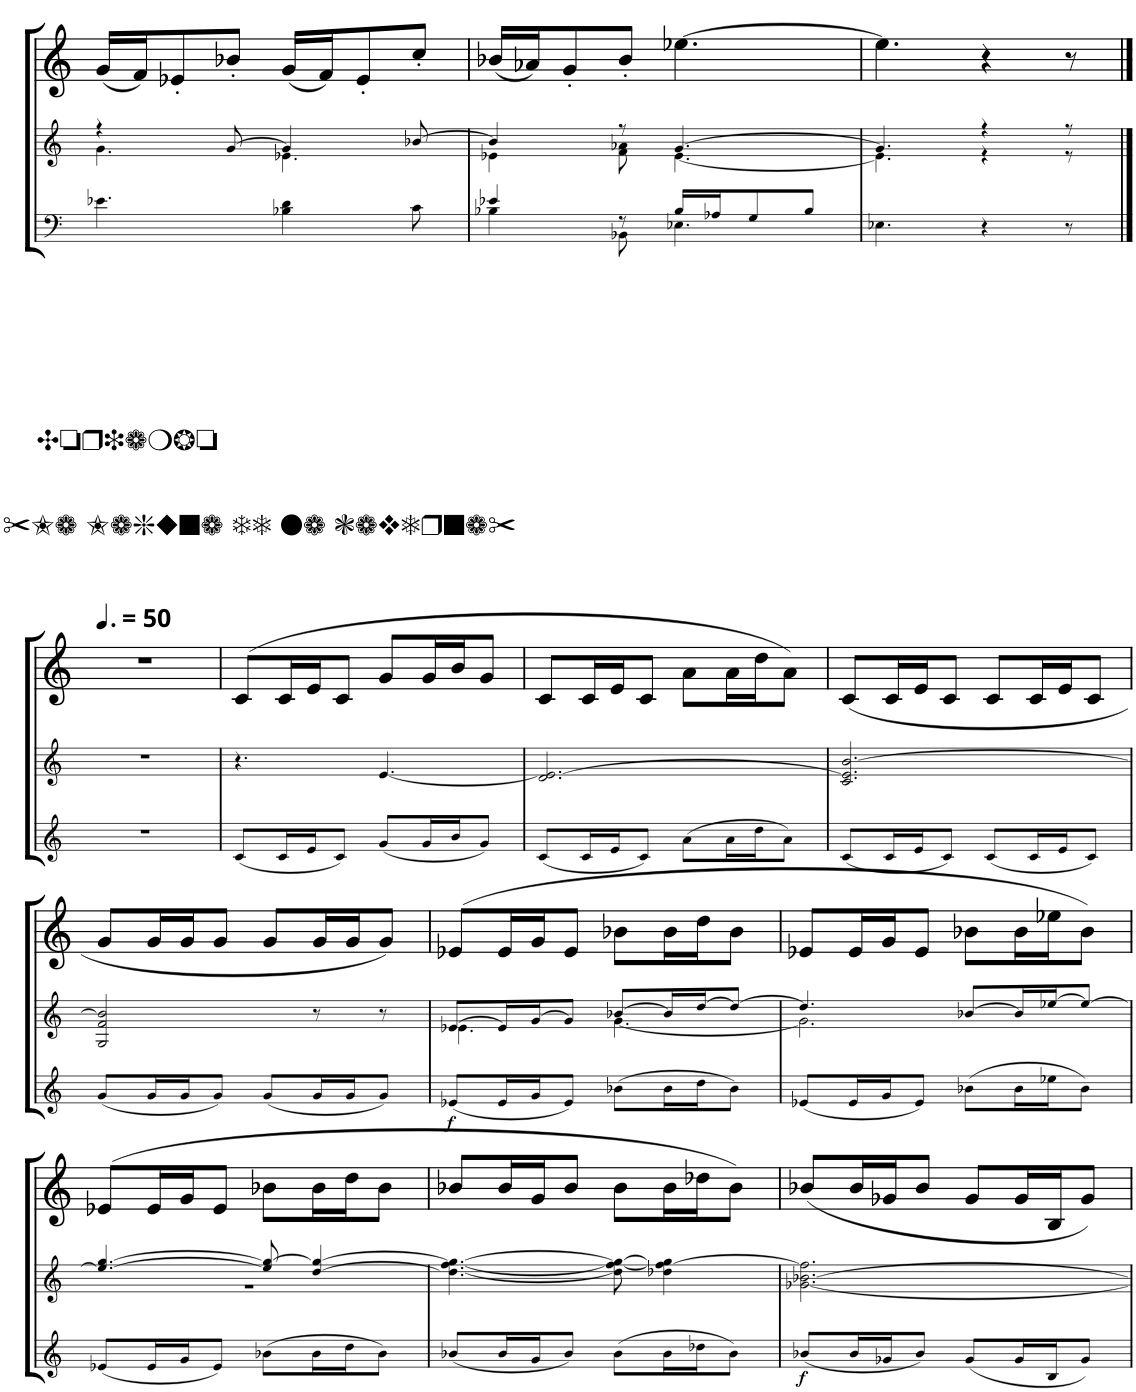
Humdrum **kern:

**kern	**dynam	**kern	**kern
*part3	*part3	*part2	*part1
*staff3	*staff3	*staff2	*staff1
*I"Bajo eléctrico	*	*I"Soprano	*I"Ukelele
!!LO:PB:g=z
*clefF4	*	*clefG2	*clefG2
*k[]	*	*k[]	*k[]
*M6/8	*	*M6/8	*M6/8
=17	=17	=17	=17
*	*	*^	*
4.e-X\	.	4r	4.g\	(16g/LL
.	.	.	.	16f/J)
.	.	.	.	8e-X'/
.	.	[8g/	.	8b-X'/J
4B-X\ 4d\	.	4g/]	4.e-X\	(16g/LL
.	.	.	.	16f/J)
.	.	.	.	8e-'/
8c\	.	[8b-X/	.	8cc'/J
=18	=18	=18	=18	=18
*^	*	*	*	*
4e-X/	4B-X\	.	4b-/]	4e-X\	(16b-X/LL
.	.	.	.	.	16a-X/J)
.	.	.	.	.	8g'/
8r	8BB-X\	.	8r	8f\ 8a-X\	8b-'/J
16B-/LL	4.E-X\	.	[4.g/	[4.e-\	[4.ee-X\
16A-X/J	.	.	.	.	.
8G/	.	.	.	.	.
8B-/J	.	.	.	.	.
*v	*v	*	*	*	*
=19	=19	=19	=19	=19
4.E-X\	.	4.g/]	4.e-\]	4.ee-\]
4r	.	4r	4r	4r
8r	.	8r	8r	8r
*	*	*v	*v	*
!!LO:LB:g=z
==1	==1	==1	==1
*stria5	*	*stria5	*
*clefG2	*	*	*
*	*	*	*MM75
2.r	.	2.r	2.r
=2	=2	=2	=2
(8c/L	.	4.r	(8c/L
16c/L	.	.	16c/L
16e/J	.	.	16e/J
8c/J)	.	.	8c/J
(8g/L	.	[4.e/	8g/L
16g/L	.	.	16g/L
16b/J	.	.	16b/J
8g/J)	.	.	8g/J
=3	=3	=3	=3
(8c/L	.	2.d/ 2.e/_	8c/L
16c/L	.	.	16c/L
16e/J	.	.	16e/J
8c/J)	.	.	8c/J
(8a\L	.	.	8a\L
16a\L	.	.	16a\L
16dd\J	.	.	16dd\J
8a\J)	.	.	8a\J)
=4	=4	=4	=4
(8c/L	.	2.c/ 2.e/] [2.b/	(8c/L
16c/L	.	.	16c/L
16e/J	.	.	16e/J
8c/J)	.	.	8c/J
(8c/L	.	.	8c/L
16c/L	.	.	16c/L
16e/J	.	.	16e/J
8c/J)	.	.	8c/J
!!LO:LB:g=z
=5	=5	=5	=5
(8g/L	.	2G/ 2f/ 2b/]	8g/L
16g/L	.	.	16g/L
16g/J	.	.	16g/J
8g/J)	.	.	8g/J
(8g/L	.	.	8g/L
16g/L	.	8r	16g/L
16g/J	.	.	16g/J
8g/J)	.	8r	8g/J)
=6	=6	=6	=6
*	*	*^	*
!	!LO:DY:b	!	!	!
(8e-X/L	f	[8e-X/L	4.e-\	(8e-X/L
16e-/L	.	16e-/L]	.	16e-/L
16g/J	.	[16g/J	.	16g/J
8e-/J)	.	8g/J]	.	8e-/J
(8b-X\L	.	[8b-X/L	[4.g\	8b-X\L
16b-\L	.	16b-/L]	.	16b-\L
16dd\J	.	[16dd/J	.	16dd\J
8b-\J)	.	8dd/J_	.	8b-\J
=7	=7	=7	=7	=7
(8e-X/L	.	4.dd/]	2.g\]	8e-X/L
16e-/L	.	.	.	16e-/L
16g/J	.	.	.	16g/J
8e-/J)	.	.	.	8e-/J
(8b-X\L	.	[8b-X/L	.	8b-X\L
16b-\L	.	16b-/L]	.	16b-\L
16ee-X\J	.	[16ee-X/J	.	16ee-X\J
8b-\J)	.	8ee-/J_	.	8b-\J)
!!LO:LB:g=z
=8	=8	=8	=8	=8
(8e-X/L	.	4.ee-/_ [4.gg/	2.r	(8e-X/L
16e-/L	.	.	.	16e-/L
16g/J	.	.	.	16g/J
8e-/J)	.	.	.	8e-/J
(8b-X\L	.	8ee-/] 8gg/_	.	8b-X\L
16b-\L	.	[4dd/ 4gg/_	.	16b-\L
16dd\J	.	.	.	16dd\J
8b-\J)	.	.	.	8b-\J
*	*	*v	*v	*
=9	=9	=9	=9
(8b-X/L	.	4.dd\_ [4.ff\ 4.gg\_	8b-X/L
16b-/L	.	.	16b-/L
16g/J	.	.	16g/J
8b-/J)	.	.	8b-/J
(8b-\L	.	8dd\] 8ff\_ 8gg\_	8b-\L
16b-\L	.	4dd-X\ 4ff\_ 4gg\]	16b-\L
16dd-X\J	.	.	16dd-X\J
8b-\J)	.	.	8b-\J)
=10	=10	=10	=10
!	!LO:DY:b	!	!
(8b-X/L	f	[2.g-X\ [2.b-X\ 2.ff\]	(8b-X/L
16b-/L	.	.	16b-/L
16g-X/J	.	.	16g-X/J
8b-/J)	.	.	8b-/J
(8g-/L	.	.	8g-/L
16g-/L	.	.	16g-/L
16B/J	.	.	16B/J
8g-/J)	.	.	8g-/J)
=	=	=	=
*-	*-	*-	*-
